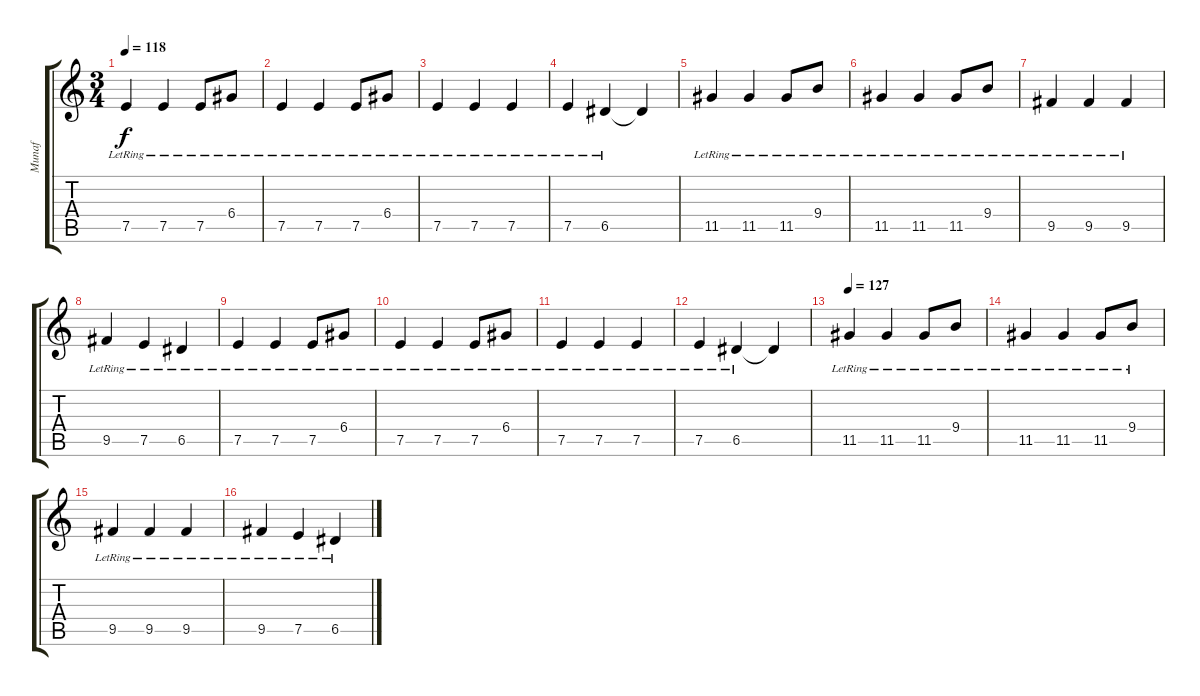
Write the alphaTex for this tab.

\track ("Munaf" "Munaf") {instrument acousticguitarsteel}
\staff {score tabs}
\tuning (E4 B3 G3 D3 A2 E2) {hide}
\ts (3 4)
\tempo 118
\clef g2
\ks c
7.5{lr}.4{dy f} 7.5{lr}.4 7.5{lr}.8 6.4{lr}.8 |
7.5{lr}.4 7.5{lr}.4 7.5{lr}.8 6.4{lr}.8 |
7.5{lr}.4 7.5{lr}.4 7.5{lr}.4 |
7.5{lr}.4 6.5{lr}.4 6.5{t}.4 |
11.5{lr}.4 11.5{lr}.4 11.5{lr}.8 9.4{lr}.8 |
11.5{lr}.4 11.5{lr}.4 11.5{lr}.8 9.4{lr}.8 |
9.5{lr}.4 9.5{lr}.4 9.5{lr}.4 |
9.5{lr}.4 7.5{lr}.4 6.5{lr}.4 |
7.5{lr}.4 7.5{lr}.4 7.5{lr}.8 6.4{lr}.8 |
7.5{lr}.4 7.5{lr}.4 7.5{lr}.8 6.4{lr}.8 |
7.5{lr}.4 7.5{lr}.4 7.5{lr}.4 |
7.5{lr}.4 6.5{lr}.4 6.5{t}.4 |
\tempo 127
11.5{lr}.4 11.5{lr}.4 11.5{lr}.8 9.4{lr}.8 |
11.5{lr}.4 11.5{lr}.4 11.5{lr}.8 9.4{lr}.8 |
9.5{lr}.4 9.5{lr}.4 9.5{lr}.4 |
9.5{lr}.4 7.5{lr}.4 6.5{lr}.4
